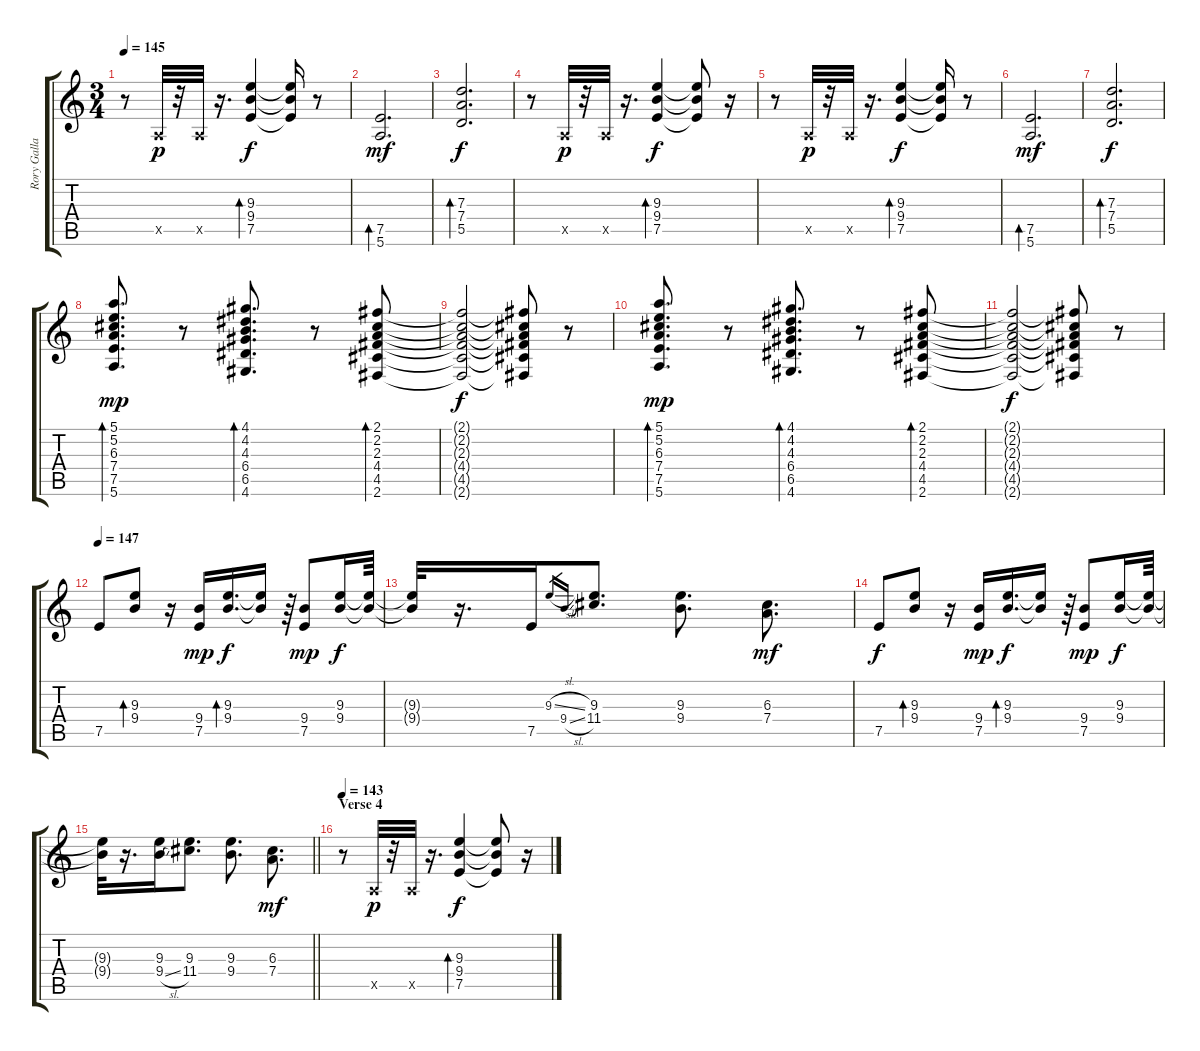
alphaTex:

\track ("Rory Gallagher" "Rory Galla") {instrument overdrivenguitar}
\staff {score tabs}
\tuning (E4 B3 G3 D3 A2 E2) {hide}
\ts (3 4)
\tempo 145
\clef g2
\ks c
r.8{dy f} 0.5{x}.32{dy p} r.32 0.5{x}.32 r.16{d} (9.3 9.4 7.5).4{bd 120 dy f} (9.3{t} 9.4{t} 7.5{t}).16 r.8 |
(7.5 5.6).2{d bd 60 dy mf} |
(7.3 7.4 5.5).2{d bd 60 dy f} |
r.8 0.5{x}.32{dy p} r.32 0.5{x}.32 r.16{d} (9.3 9.4 7.5).4{bd 120 dy f} (9.3{t} 9.4{t} 7.5{t}).8 r.16 |
r.8 0.5{x}.32{dy p} r.32 0.5{x}.32 r.16{d} (9.3 9.4 7.5).4{bd 120 dy f} (9.3{t} 9.4{t} 7.5{t}).16 r.8 |
(7.5 5.6).2{d bd 60 dy mf} |
(7.3 7.4 5.5).2{d bd 60 dy f} |
(5.1 5.2 6.3 7.4 7.5 5.6).8{d bd 60 dy mp} r.8 (4.1 4.2 4.3 6.4 6.5 4.6).8{d bd 60} r.8 (2.1 2.2 2.3 4.4 4.5 2.6).8{bd 120} |
(2.1{t} 2.2{t} 2.3{t} 4.4{t} 4.5{t} 2.6{t}).2{dy f} (2.1{t} 2.2{t} 2.3{t} 4.4{t} 4.5{t} 2.6{t}).8 r.8 |
(5.1 5.2 6.3 7.4 7.5 5.6).8{d bd 60 dy mp} r.8 (4.1 4.2 4.3 6.4 6.5 4.6).8{d bd 60} r.8 (2.1 2.2 2.3 4.4 4.5 2.6).8{bd 120} |
(2.1{t} 2.2{t} 2.3{t} 4.4{t} 4.5{t} 2.6{t}).2{dy f} (2.1{t} 2.2{t} 2.3{t} 4.4{t} 4.5{t} 2.6{t}).8 r.8 |
\tempo 147
7.5.8 (9.3 9.4).8{bd 120} r.16 (9.4 7.5).16{dy mp} (9.3 9.4).16{d bd 30 dy f} (9.3{t} 9.4{t}).16 r.64 (9.4 7.5).8{dy mp} (9.3 9.4).16{dy f} (9.3{t} 9.4{t}).64 |
(9.3{t} 9.4{t}).32 r.16{d} 7.5.16 9.3{sl}.16{gr} 9.4{sl}.16{gr} (9.3 11.4).8{d} (9.3 9.4).8{d} (6.3 7.4).8{d dy mf} |
7.5.8{dy f} (9.3 9.4).8{bd 120} r.16 (9.4 7.5).16{dy mp} (9.3 9.4).16{d bd 30 dy f} (9.3{t} 9.4{t}).16 r.64 (9.4 7.5).8{dy mp} (9.3 9.4).16{dy f} (9.3{t} 9.4{t}).64 |
\barLineRight lightlight
(9.3{t} 9.4{t}).32 r.16{d} (9.3 9.4{sl}).16 (9.3 11.4).8{d} (9.3 9.4).8{d} (6.3 7.4).8{d dy mf} |
\section ("" "Verse 4")
\tempo 143
r.8 0.5{x}.32{dy p} r.32 0.5{x}.32 r.16{d} (9.3 9.4 7.5).4{bd 120 dy f} (9.3{t} 9.4{t} 7.5{t}).8 r.16
